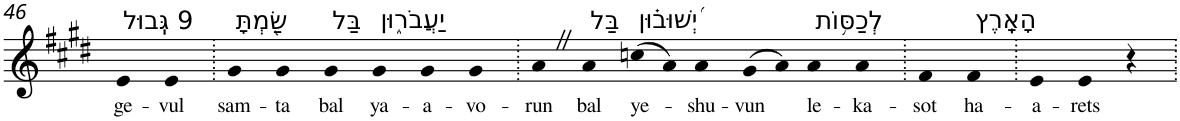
**kern	**text
*part1	*part1
*staff1	*staff1
*I"Piano	*
*I'Pno	*
!!LO:PB:g=z
*clefG2	*
*k[f#c#g#d#]	*
*E:	*
=46	=46
!LO:TX:a:t=9 גְּֽבוּל	!
!	!LO:LY:b
4e	ge-
!	!LO:LY:b
4e	-vul
=47.	=47.
!LO:TX:a:t=שַׂ֭מְתָּ	!
!	!LO:LY:b
4g#	sam-
!	!LO:LY:b
4g#	-ta
!LO:TX:a:t=בַּל	!
!	!LO:LY:b
4g#	bal
!LO:TX:a:t=יַעֲבֹר֑וּן	!
!	!LO:LY:b
4g#	ya-
!	!LO:LY:b
4g#	-a-
!	!LO:LY:b
4g#	-vo-
=48.	=48.
!	!LO:LY:b
4aZ	-run
!LO:TX:a:t=בַּל	!
!	!LO:LY:b
4a	bal
!LO:TX:a:t=יְ֝שׁוּב֗וּן	!
!	!LO:LY:b
(>8ccn	ye-
8a)	.
!	!LO:LY:b
4a	-shu-
!	!LO:LY:b
(>8g#	-vun
8a)	.
!LO:TX:a:t=לְכַסּ֥וֹת	!
!	!LO:LY:b
4a	le-
!	!LO:LY:b
4a	-ka-
=49.	=49.
!	!LO:LY:b
4f#	-sot
!LO:TX:a:t=הָאָֽרֶץ	!
!	!LO:LY:b
4f#	ha-
=50.	=50.
!	!LO:LY:b
4e	-a-
!	!LO:LY:b
4e	-rets
4r	.
=.	=.
*-	*-
